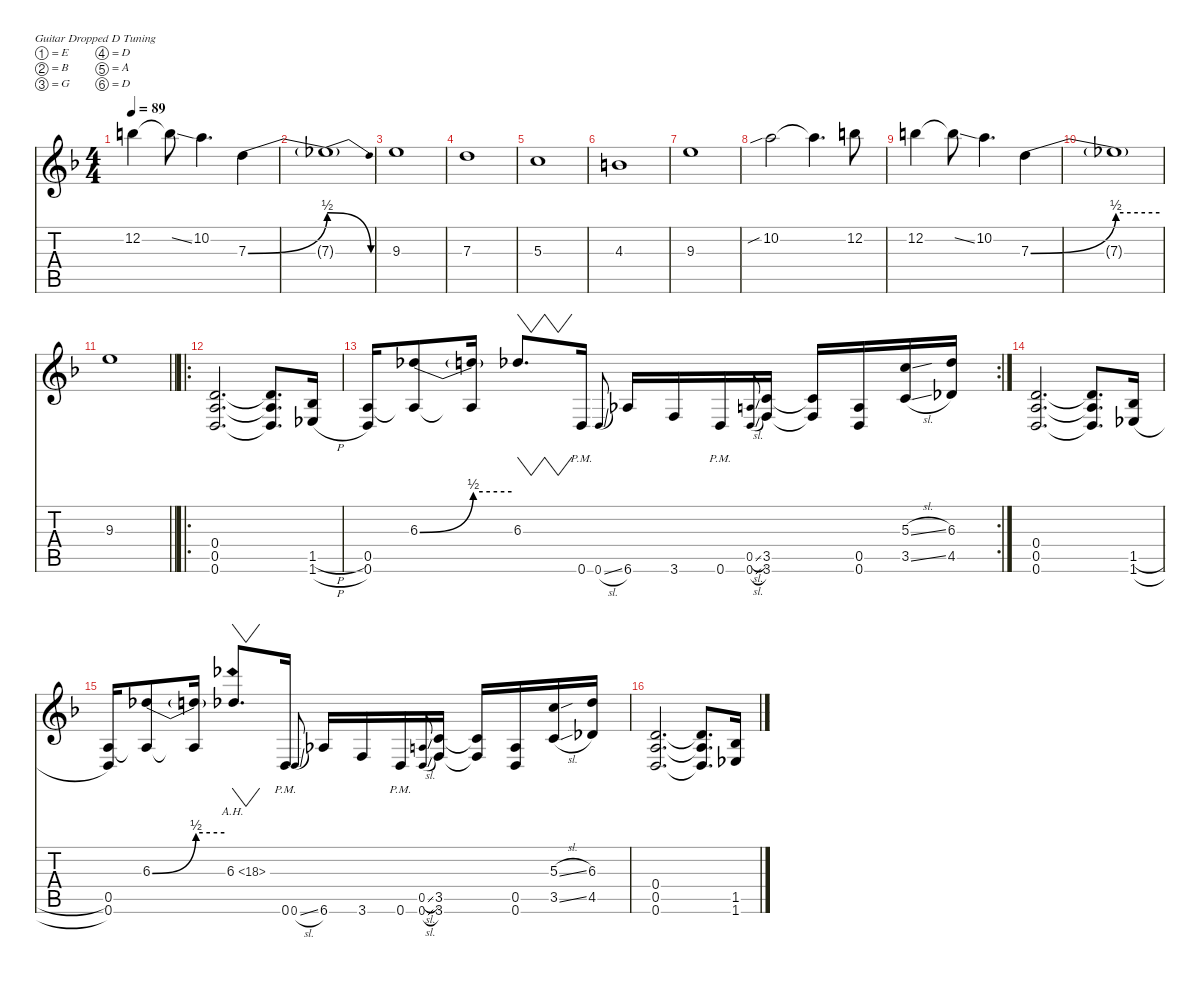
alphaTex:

\defaultSystemsLayout 4
\hideDynamics
\bracketExtendMode nobrackets
\singleTrackTrackNamePolicy hidden
\multiTrackTrackNamePolicy hidden
\firstSystemTrackNameMode fullname
\firstSystemTrackNameOrientation horizontal
\otherSystemsTrackNameOrientation horizontal
\track ("Guitar 2" "Guitar 2") {instrument distortionguitar}
\staff {score tabs}
\tuning (E4 B3 G3 D3 A2 D2)
\ts (4 4)
\tempo 89
\clef g2
\ks f
12.2{acc forcenatural}.4{dy mf beam Down} 12.2{ss t acc forcenatural}.8{dy f beam Down} 10.2{acc forcenatural}.4{d dy mf beam Down} 7.3{be (bend 0 0 60 2) acc forcenatural}.4{beam Down} |
7.3{be (release 0 2 60 0) t}.1{dy f beam Down} |
9.3{acc forcenatural}.1{dy ff beam Down} |
7.3{acc forcenatural}.1{beam Down} |
5.3{acc forcenatural}.1{beam Down} |
4.3{acc forcenatural}.1{beam Down} |
9.3{acc forcenatural}.1{beam Down} |
10.2{sib acc forcenatural}.2{dy mf beam Down} 10.2{t acc forcenatural}.4{d dy f beam Down} 12.2{acc forcenatural}.8{dy mf beam Down} |
12.2{acc forcenatural}.4{beam Down} 12.2{ss t acc forcenatural}.8{dy f beam Down} 10.2{acc forcenatural}.4{d dy mf beam Down} 7.3{be (bend 0 0 60 2) acc forcenatural}.4{beam Down} |
7.3{be (hold 0 2 60 2) t}.1{dy f beam Down} |
\barLineRight lightlight
9.3{acc forcenatural}.1{beam Down} |
\ro
(0.4{acc forcenatural} 0.5{acc forcenatural} 0.6{acc forcenatural}).2{d dy ppp beam Up} (0.4{t acc forcenatural} 0.5{t acc forcenatural} 0.6{t acc forcenatural}).8{d beam Up} (1.5{h acc b} 1.6{h acc b}).16{beam Up} |
\rc 2
(0.5{acc forcenatural} 0.6{acc forcenatural}).16{beam Up} (6.3{be (bend 0 0 60 2) acc b} 0.5{t acc forcenatural}).8{dy mf beam Up} (6.3{be (hold 0 2 60 2) t} 0.5{t acc forcenatural}).16{dy f beam Up} 6.3{acc b}.8{vw d dy mf beam Up} 0.6{pm acc forcenatural}.16{dy ppp beam Up} 0.6{sl acc forcenatural}.8{gr onbeat beam Up} 6.6{acc b}.16{beam Up} 3.6{acc forcenatural}.16{beam Up} 0.6{pm acc forcenatural}.16{beam Up} (0.5{sl acc forcenatural} 0.6{sl acc forcenatural}).8{gr onbeat beam Up} (3.5{acc forcenatural} 3.6{acc forcenatural}).16{beam Up} (3.5{t acc forcenatural} 3.6{t acc forcenatural}).16{beam Up} (0.5{acc forcenatural} 0.6{acc forcenatural}).16{beam Up} (5.3{sl acc forcenatural} 3.5{sl acc forcenatural}).16{beam Up} (6.3{acc b} 4.5{acc b}).16{beam Up} |
(0.4{acc forcenatural} 0.5{acc forcenatural} 0.6{acc forcenatural}).2{d dy mf beam Up} (0.4{t acc forcenatural} 0.5{t acc forcenatural} 0.6{t acc forcenatural}).8{d beam Up} (1.5{h acc b} 1.6{h acc b}).16{dy ppp beam Up} |
(0.5{acc forcenatural} 0.6{acc forcenatural}).16{beam Up} (6.3{be (bend 0 0 60 2) acc b} 0.5{t acc forcenatural}).8{dy mf beam Up} (6.3{be (hold 0 2 60 2) t} 0.5{t acc forcenatural}).16{dy f beam Up} 6.3{ah 12 acc b}.8{vw d dy mf beam Up} 0.6{pm acc forcenatural}.16{dy ppp beam Up} 0.6{sl acc forcenatural}.8{gr onbeat beam Up} 6.6{acc b}.16{beam Up} 3.6{acc forcenatural}.16{beam Up} 0.6{pm acc forcenatural}.16{beam Up} (0.5{sl acc forcenatural} 0.6{sl acc forcenatural}).8{gr onbeat beam Up} (3.5{acc forcenatural} 3.6{acc forcenatural}).16{beam Up} (3.5{t acc forcenatural} 3.6{t acc forcenatural}).16{beam Up} (0.5{acc forcenatural} 0.6{acc forcenatural}).16{beam Up} (5.3{sl acc forcenatural} 3.5{sl acc forcenatural}).16{beam Up} (6.3{acc b} 4.5{acc b}).16{beam Up} |
(0.4{acc forcenatural} 0.5{acc forcenatural} 0.6{acc forcenatural}).2{d dy mf beam Up} (0.4{t acc forcenatural} 0.5{t acc forcenatural} 0.6{t acc forcenatural}).8{d beam Up} (1.5{h acc b} 1.6{h acc b}).16{dy ppp beam Up}
